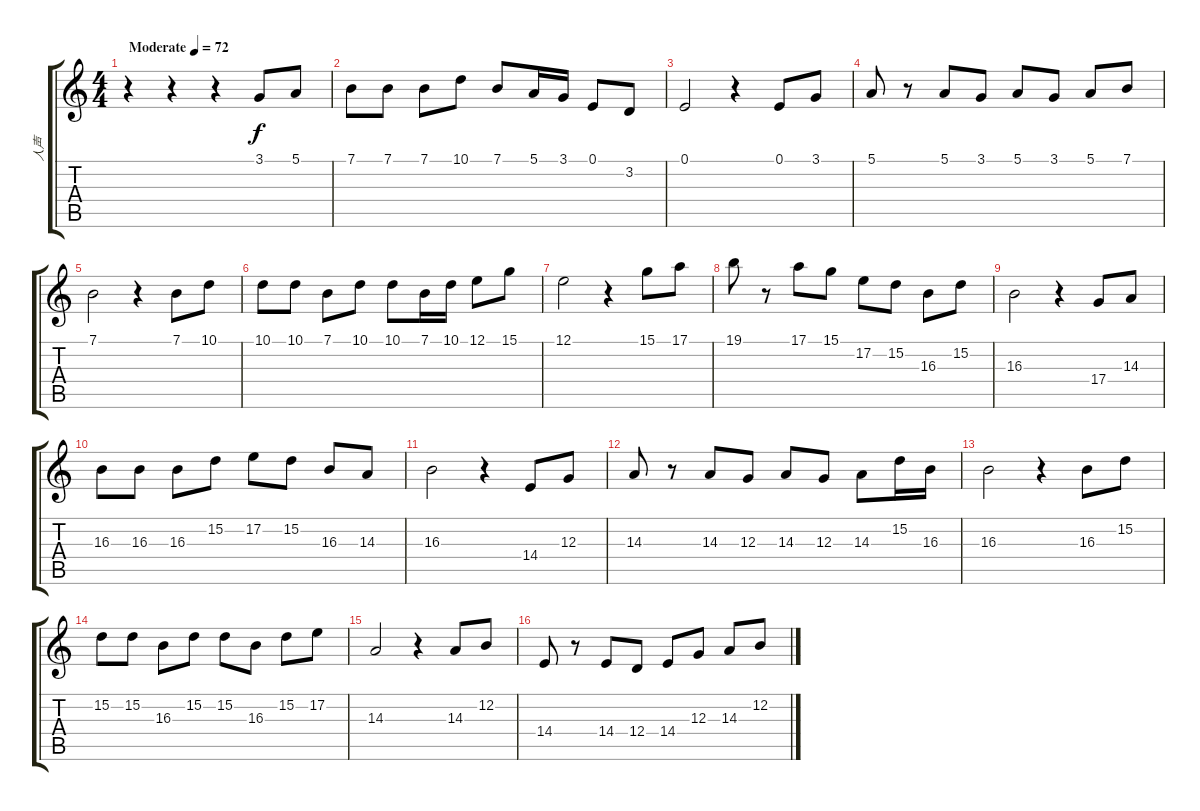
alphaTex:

\track ("人声" "人声") {instrument fx7echoes}
\staff {score tabs}
\tuning (E4 B3 G3 D3 A2 E2) {hide}
\ts (4 4)
\tempo (72 "Moderate")
\clef g2
\ks c
r.4{dy f instrument fx7echoes} r.4 r.4 3.1.8 5.1.8 |
7.1.8 7.1.8 7.1.8 10.1.8 7.1.8 5.1.16 3.1.16 0.1.8 3.2.8 |
0.1.2 r.4 0.1.8 3.1.8 |
5.1.8 r.8 5.1.8 3.1.8 5.1.8 3.1.8 5.1.8 7.1.8 |
7.1.2 r.4 7.1.8 10.1.8 |
10.1.8 10.1.8 7.1.8 10.1.8 10.1.8 7.1.16 10.1.16 12.1.8 15.1.8 |
12.1.2 r.4 15.1.8 17.1.8 |
19.1.8 r.8 17.1.8 15.1.8 17.2.8 15.2.8 16.3.8 15.2.8 |
16.3.2 r.4 17.4.8 14.3.8 |
16.3.8 16.3.8 16.3.8 15.2.8 17.2.8 15.2.8 16.3.8 14.3.8 |
16.3.2 r.4 14.4.8 12.3.8 |
14.3.8 r.8 14.3.8 12.3.8 14.3.8 12.3.8 14.3.8 15.2.16 16.3.16 |
16.3.2 r.4 16.3.8 15.2.8 |
15.2.8 15.2.8 16.3.8 15.2.8 15.2.8 16.3.8 15.2.8 17.2.8 |
14.3.2 r.4 14.3.8 12.2.8 |
14.4.8 r.8 14.4.8 12.4.8 14.4.8 12.3.8 14.3.8 12.2.8
